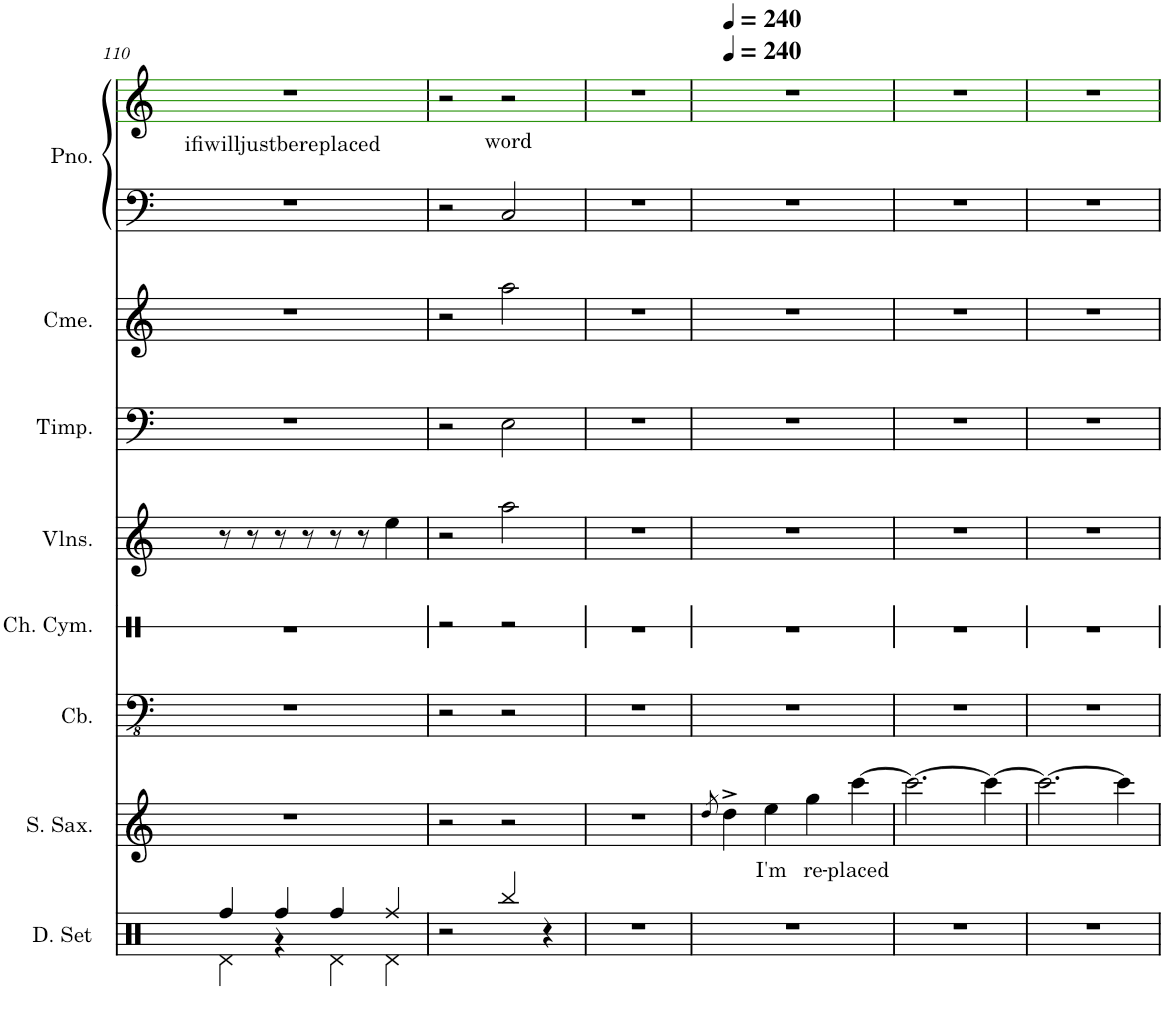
**kern	**kern	**text	**kern	**kern	**kern	**kern	**kern	**kern	**kern	**text
*part8	*part7	*part7	*part6	*part5	*part4	*part3	*part2	*part1	*part1	*part1
*staff9	*staff8	*staff8	*staff7	*staff6	*staff5	*staff4	*staff3	*staff2	*staff1	*staff1
*I"Drumset	*I"Soprano Saxophone	*	*I"Contrabass	*I"Chinese Cymbal	*I"Violins	*I"Timpani	*I"Chimes	*I"Grand Piano	*	*
*I'D. Set	*I'S. Sax.	*	*I'Cb.	*I'Ch. Cym.	*I'Vlns.	*I'Timp.	*I'Cme.	*I'Pno.	*	*
!!LO:PB:g=z
*clefX	*clefG2	*	*clefFv4	*clefX	*clefG2	*clefF4	*clefG2	*clefF4	*clefG2	*
*	*ITrd1c2	*	*ITrd7c12	*	*	*	*	*	*	*
*k[]	*k[]	*	*k[]	*k[]	*k[]	*k[]	*k[]	*k[]	*k[]	*
*M4/4	*M4/4	*	*M4/4	*M4/4	*M4/4	*M4/4	*M4/4	*M4/4	*M4/4	*
=110	=110	=110	=110	=110	=110	=110	=110	=110	=110	=110
*^	*	*	*	*	*	*	*	*	*	*
!	!	!	!	!	!	!	!	!	!	!	!LO:LY:b
4Rff/	4Rd\	1r	.	1r	1r	8r	1r	1r	1r	1r	ifiwilljustbereplaced
.	.	.	.	.	.	8r	.	.	.	.	.
4Rff/	4r	.	.	.	.	8r	.	.	.	.	.
.	.	.	.	.	.	8r	.	.	.	.	.
4Rff/	4Rd\	.	.	.	.	8r	.	.	.	.	.
.	.	.	.	.	.	8r	.	.	.	.	.
4Rff/	4Rd\	.	.	.	.	4ee\	.	.	.	.	.
*v	*v	*	*	*	*	*	*	*	*	*	*
=111	=111	=111	=111	=111	=111	=111	=111	=111	=111	=111
2r	2r	.	2r	2r	2r	2r	2r	2r	2r	.
!	!	!	!	!	!	!	!	!	!	!LO:LY:b
4Rbb/	2r	.	2r	2r	2aa\	2E\	2aa\	2C/	2r	word
4r	.	.	.	.	.	.	.	.	.	.
=112	=112	=112	=112	=112	=112	=112	=112	=112	=112	=112
1r	1r	.	1r	1r	1r	1r	1r	1r	1r	.
=113	=113	=113	=113	=113	=113	=113	=113	=113	=113	=113
*	*	*	*	*	*	*	*	*	*MM240	*
.	8qdd/	.	.	.	.	.	.	.	.	.
1r	4dd^\	.	1r	1r	1r	1r	1r	1r	1r	.
!	!	!LO:LY:b	!	!	!	!	!	!	!	!
.	4ee\	I'm	.	.	.	.	.	.	.	.
!	!	!LO:LY:b	!	!	!	!	!	!	!	!
.	4gg\	re-	.	.	.	.	.	.	.	.
!	!	!LO:LY:b	!	!	!	!	!	!	!	!
.	[4ccc\	-placed	.	.	.	.	.	.	.	.
=114	=114	=114	=114	=114	=114	=114	=114	=114	=114	=114
1r	2.ccc\_	.	1r	1r	1r	1r	1r	1r	1r	.
.	4ccc\_	.	.	.	.	.	.	.	.	.
=115	=115	=115	=115	=115	=115	=115	=115	=115	=115	=115
1r	2.ccc\_	.	1r	1r	1r	1r	1r	1r	1r	.
.	4ccc\]	.	.	.	.	.	.	.	.	.
=	=	=	=	=	=	=	=	=	=	=
*-	*-	*-	*-	*-	*-	*-	*-	*-	*-	*-
